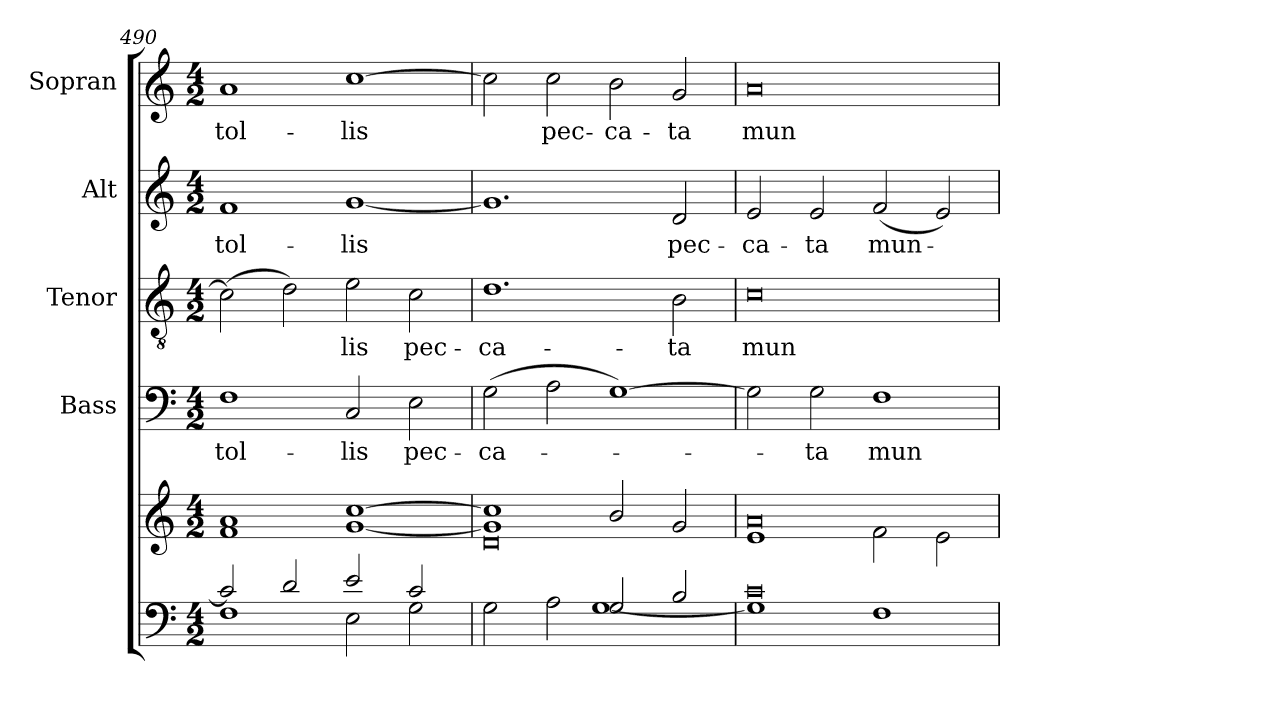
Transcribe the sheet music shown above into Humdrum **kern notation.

**kern	**kern	**kern	**text	**kern	**text	**kern	**text	**kern	**text
*part5	*part5	*part4	*part4	*part3	*part3	*part2	*part2	*part1	*part1
*staff6	*staff5	*staff4	*staff4	*staff3	*staff3	*staff2	*staff2	*staff1	*staff1
*	*	*I"Bass	*	*I"Tenor	*	*I"Alt	*	*I"Sopran	*
*	*	*I'B.	*	*I'T.	*	*I'A.	*	*I'S.	*
*clefF4	*clefG2	*clefF4	*	*clefGv2	*	*clefG2	*	*clefG2	*
*k[]	*k[]	*k[]	*	*k[]	*	*k[]	*	*k[]	*
*C:	*C:	*C:	*	*C:	*	*C:	*	*C:	*
*M4/2	*M4/2	*M4/2	*	*M4/2	*	*M4/2	*	*M4/2	*
=490	=490	=490	=490	=490	=490	=490	=490	=490	=490
*^	*	*	*	*	*	*	*	*	*
!	!	!	!	!LO:LY:b	!	!	!	!LO:LY:b	!	!LO:LY:b
2c/]	1F	1f 1a	1F	tol-	(>2c\]	.	1f	tol-	1a	tol-
2d/	.	.	.	.	2d\)	.	.	.	.	.
!	!	!	!	!LO:LY:b	!	!LO:LY:b	!	!LO:LY:b	!	!LO:LY:b
2e/	2E\	[1g [1cc	2C/	-lis	2e\	-lis	[1g	-lis	[1cc	-lis
!	!	!	!	!LO:LY:b	!	!LO:LY:b	!	!	!	!
2c/	2G\	.	2E\	pec-	2c\	pec-	.	.	.	.
!!LO:LB:g=z
=491	=491	=491	=491	=491	=491	=491	=491	=491	=491	=491
*	*	*^	*	*	*	*	*	*	*	*
!	!	!	!	!	!LO:LY:b	!	!LO:LY:b	!	!	!	!
1ryy	2G\	1g] 1cc]	0d	(>2G\	-ca-	1.d	-ca-	1.g]	.	2cc\]	.
!	!	!	!	!	!	!	!	!	!	!	!LO:LY:b
.	2A\	.	.	2A\	.	.	.	.	.	2cc\	pec-
!	!	!	!	!	!	!	!	!	!	!	!LO:LY:b
2G/	[<1G	2b/	.	[1G)	.	.	.	.	.	2b\	-ca-
!	!	!	!	!	!	!	!LO:LY:b	!	!LO:LY:b	!	!LO:LY:b
2B/	.	2g/	.	.	.	2B\	-ta	2d/	pec-	2g/	-ta
=492	=492	=492	=492	=492	=492	=492	=492	=492	=492	=492	=492
!	!	!	!	!	!	!	!LO:LY:b	!	!LO:LY:b	!	!LO:LY:b
0c	1G]	0a	1e	2G\]	.	0c	mun-	2e/	-ca-	0a	mun-
!	!	!	!	!	!LO:LY:b	!	!	!	!LO:LY:b	!	!
.	.	.	.	2G\	-ta	.	.	2e/	-ta	.	.
!	!	!	!	!	!LO:LY:b	!	!	!	!LO:LY:b	!	!
.	1F	.	2f\	1F	mun-	.	.	(<2f/	mun-	.	.
.	.	.	2e\	.	.	.	.	2e/)	.	.	.
*v	*v	*	*	*	*	*	*	*	*	*	*
*	*v	*v	*	*	*	*	*	*	*	*
=	=	=	=	=	=	=	=	=	=
*-	*-	*-	*-	*-	*-	*-	*-	*-	*-
